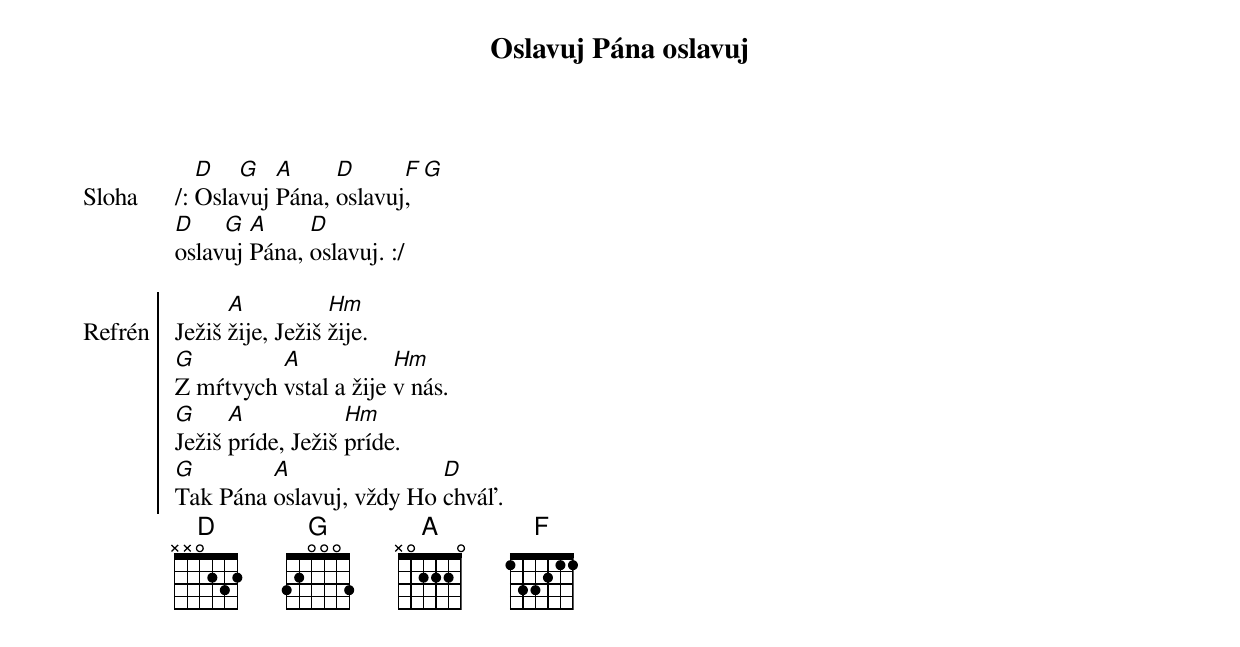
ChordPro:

{title: Oslavuj Pána oslavuj}

{sov: Sloha}
/: [D]Osla[G]vuj [A]Pána, [D]oslavuj[F],[G]
[D]oslav[G]uj [A]Pána, [D]oslavuj. :/
{eov}

{soc: Refrén}
Ježiš [A]žije, Ježiš [Hm]žije.
[G]Z mŕtvych [A]vstal a žije [Hm]v nás.
[G]Ježiš [A]príde, Ježiš [Hm]príde.
[G]Tak Pána [A]oslavuj, vždy Ho [D]chváľ.
{eoc}
